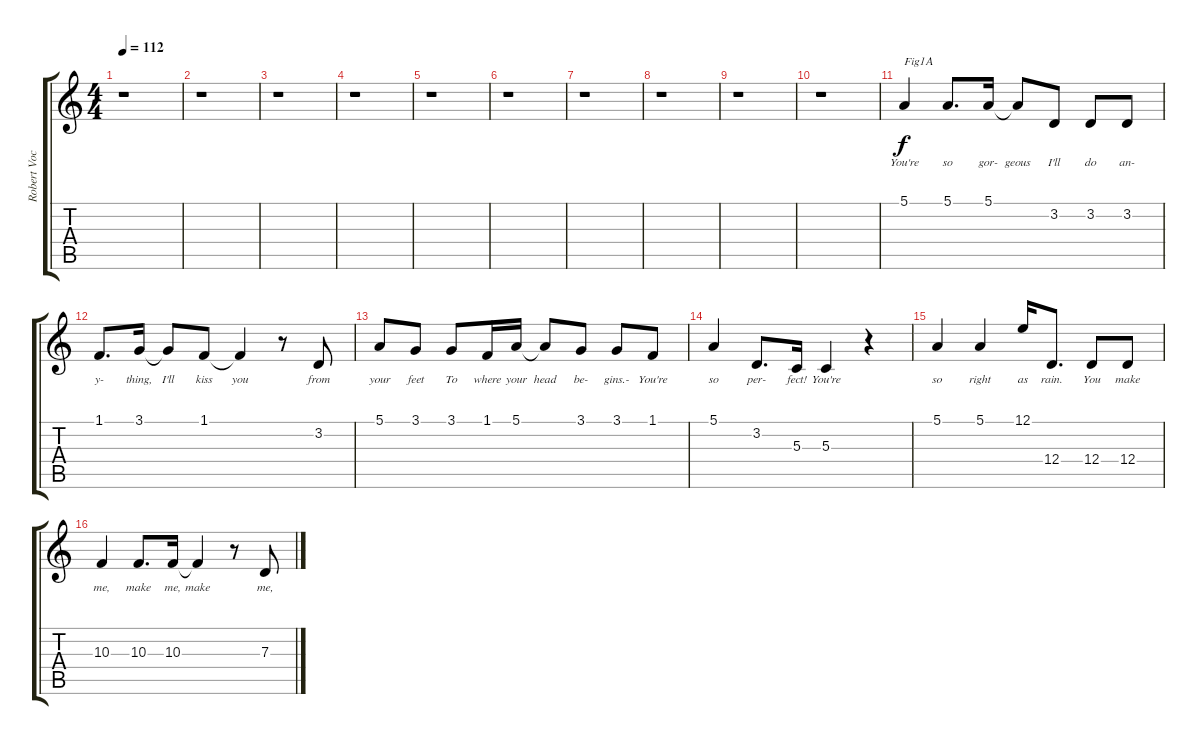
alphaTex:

\track ("Robert Vocal" "Robert Voc") {instrument tenorsax}
\staff {score tabs}
\tuning (E4 B3 G3 D3 A2 E2) {hide}
\ts (4 4)
\tempo 112
\clef g2
\ks c
r.1{dy f} |
r.1 |
r.1 |
r.1 |
r.1 |
r.1 |
r.1 |
r.1 |
r.1 |
r.1 |
5.1.4{txt "Fig1A" lyrics (0 "You're") lyrics (1 "") lyrics (2 "") lyrics (3 "") lyrics (4 "")} 5.1.8{d lyrics (0 "so") lyrics (1 "") lyrics (2 "") lyrics (3 "") lyrics (4 "")} 5.1.16{lyrics (0 "gor-") lyrics (1 "") lyrics (2 "") lyrics (3 "") lyrics (4 "")} 5.1{t}.8{lyrics (0 "geous") lyrics (1 "") lyrics (2 "") lyrics (3 "") lyrics (4 "")} 3.2.8{lyrics (0 "I'll") lyrics (1 "") lyrics (2 "") lyrics (3 "") lyrics (4 "")} 3.2.8{lyrics (0 "do") lyrics (1 "") lyrics (2 "") lyrics (3 "") lyrics (4 "")} 3.2.8{lyrics (0 "an-") lyrics (1 "") lyrics (2 "") lyrics (3 "") lyrics (4 "")} |
1.1.8{d lyrics (0 "y-") lyrics (1 "") lyrics (2 "") lyrics (3 "") lyrics (4 "")} 3.1.16{lyrics (0 "thing,") lyrics (1 "") lyrics (2 "") lyrics (3 "") lyrics (4 "")} 3.1{t}.8{lyrics (0 "I'll") lyrics (1 "") lyrics (2 "") lyrics (3 "") lyrics (4 "")} 1.1.8{lyrics (0 "kiss") lyrics (1 "") lyrics (2 "") lyrics (3 "") lyrics (4 "")} 1.1{t}.4{lyrics (0 "you") lyrics (1 "") lyrics (2 "") lyrics (3 "") lyrics (4 "")} r.8 3.2.8{lyrics (0 "from") lyrics (1 "") lyrics (2 "") lyrics (3 "") lyrics (4 "")} |
5.1.8{lyrics (0 "your") lyrics (1 "") lyrics (2 "") lyrics (3 "") lyrics (4 "")} 3.1.8{lyrics (0 "feet") lyrics (1 "") lyrics (2 "") lyrics (3 "") lyrics (4 "")} 3.1.8{lyrics (0 "To") lyrics (1 "") lyrics (2 "") lyrics (3 "") lyrics (4 "")} 1.1.16{lyrics (0 "where") lyrics (1 "") lyrics (2 "") lyrics (3 "") lyrics (4 "")} 5.1.16{lyrics (0 "your") lyrics (1 "") lyrics (2 "") lyrics (3 "") lyrics (4 "")} 5.1{t}.8{lyrics (0 "head") lyrics (1 "") lyrics (2 "") lyrics (3 "") lyrics (4 "")} 3.1.8{lyrics (0 "be-") lyrics (1 "") lyrics (2 "") lyrics (3 "") lyrics (4 "")} 3.1.8{lyrics (0 "gins.-") lyrics (1 "") lyrics (2 "") lyrics (3 "") lyrics (4 "")} 1.1.8{lyrics (0 "You're") lyrics (1 "") lyrics (2 "") lyrics (3 "") lyrics (4 "")} |
5.1.4{lyrics (0 "so") lyrics (1 "") lyrics (2 "") lyrics (3 "") lyrics (4 "")} 3.2.8{d lyrics (0 "per-") lyrics (1 "") lyrics (2 "") lyrics (3 "") lyrics (4 "")} 5.3.16{lyrics (0 "fect!") lyrics (1 "") lyrics (2 "") lyrics (3 "") lyrics (4 "")} 5.3.4{lyrics (0 "You're") lyrics (1 "") lyrics (2 "") lyrics (3 "") lyrics (4 "")} r.4 |
5.1.4{lyrics (0 "so") lyrics (1 "") lyrics (2 "") lyrics (3 "") lyrics (4 "")} 5.1.4{lyrics (0 "right") lyrics (1 "") lyrics (2 "") lyrics (3 "") lyrics (4 "")} 12.1.16{lyrics (0 "as") lyrics (1 "") lyrics (2 "") lyrics (3 "") lyrics (4 "")} 12.4.8{d lyrics (0 "rain.") lyrics (1 "") lyrics (2 "") lyrics (3 "") lyrics (4 "")} 12.4.8{lyrics (0 "You") lyrics (1 "") lyrics (2 "") lyrics (3 "") lyrics (4 "")} 12.4.8{lyrics (0 "make") lyrics (1 "") lyrics (2 "") lyrics (3 "") lyrics (4 "")} |
10.3.4{lyrics (0 "me,") lyrics (1 "") lyrics (2 "") lyrics (3 "") lyrics (4 "")} 10.3.8{d lyrics (0 "make") lyrics (1 "") lyrics (2 "") lyrics (3 "") lyrics (4 "")} 10.3.16{lyrics (0 "me,") lyrics (1 "") lyrics (2 "") lyrics (3 "") lyrics (4 "")} 10.3{t}.4{lyrics (0 "make") lyrics (1 "") lyrics (2 "") lyrics (3 "") lyrics (4 "")} r.8 7.3.8{lyrics (0 "me,") lyrics (1 "") lyrics (2 "") lyrics (3 "") lyrics (4 "")}
